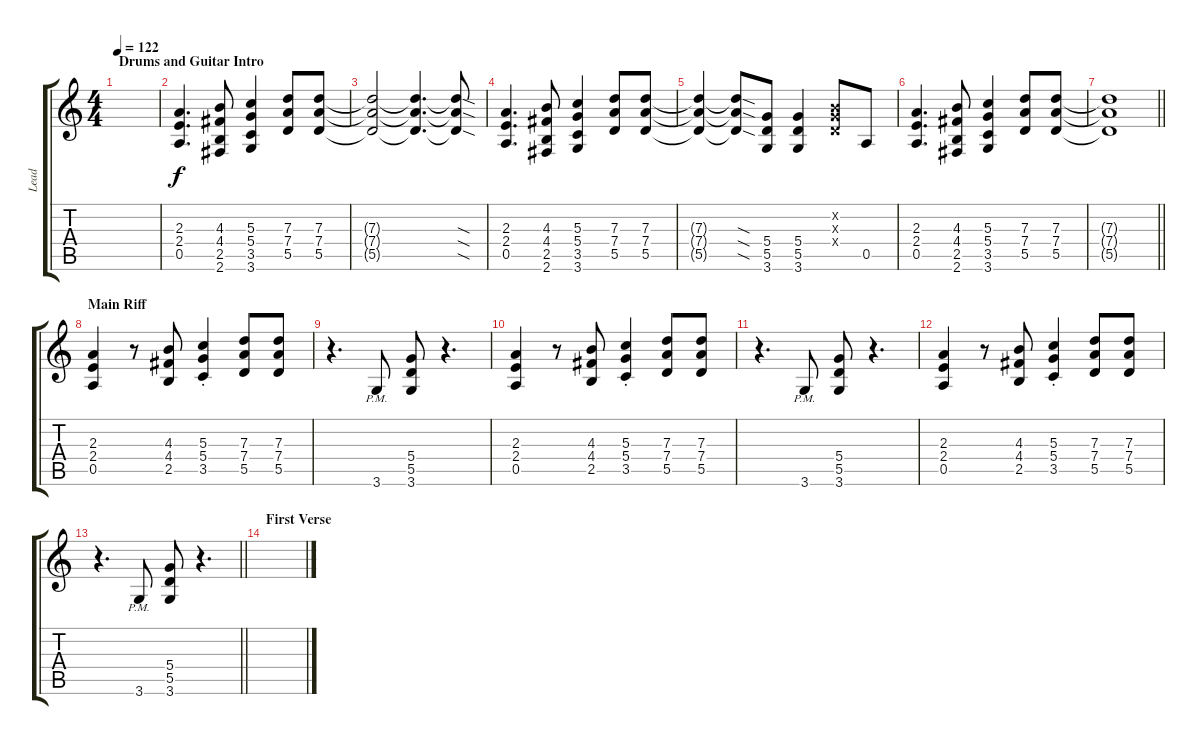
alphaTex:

\track ("Lead" "Lead") {instrument overdrivenguitar}
\staff {score tabs}
\tuning (E4 B3 G3 D3 A2 E2) {hide}
\ts (4 4)
\section ("" "Drums and Guitar Intro")
\tempo 122
\clef g2
\ks c
|
(2.3 2.4 0.5).4{d volume 16 instrument overdrivenguitar} (4.3 4.4 2.5 2.6).8 (5.3 5.4 3.5 3.6).4 (7.3 7.4 5.5).8 (7.3 7.4 5.5).8 |
(7.3{t} 7.4{t} 5.5{t}).2 (7.3{t} 7.4{t} 5.5{t}).4{d} (7.3{sod t} 7.4{sod t} 5.5{sod t}).8 |
(2.3 2.4 0.5).4{d} (4.3 4.4 2.5 2.6).8 (5.3 5.4 3.5 3.6).4 (7.3 7.4 5.5).8 (7.3 7.4 5.5).8 |
(7.3{t} 7.4{t} 5.5{t}).4 (7.3{sod t} 7.4{sod t} 5.5{sod t}).8 (5.4 5.5 3.6).8 (5.4 5.5 3.6).4 (0.2{x} 0.3{x} 0.4{x}).8 0.5.8 |
(2.3 2.4 0.5).4{d} (4.3 4.4 2.5 2.6).8 (5.3 5.4 3.5 3.6).4 (7.3 7.4 5.5).8 (7.3 7.4 5.5).8 |
\barLineRight lightlight
(7.3{t} 7.4{t} 5.5{t}).1 |
\section ("" "Main Riff")
(2.3 2.4 0.5).4{instrument overdrivenguitar} r.8 (4.3 4.4 2.5).8 (5.3{st} 5.4{st} 3.5{st}).4 (7.3 7.4 5.5).8 (7.3 7.4 5.5).8 |
r.4{d} 3.6{pm}.8 (5.4 5.5 3.6).8 r.4{d} |
(2.3 2.4 0.5).4 r.8 (4.3 4.4 2.5).8 (5.3{st} 5.4{st} 3.5{st}).4 (7.3 7.4 5.5).8 (7.3 7.4 5.5).8 |
r.4{d} 3.6{pm}.8 (5.4 5.5 3.6).8 r.4{d} |
(2.3 2.4 0.5).4 r.8 (4.3 4.4 2.5).8 (5.3{st} 5.4{st} 3.5{st}).4 (7.3 7.4 5.5).8 (7.3 7.4 5.5).8 |
\barLineRight lightlight
r.4{d} 3.6{pm}.8 (5.4 5.5 3.6).8 r.4{d} |
\section ("" "First Verse")
